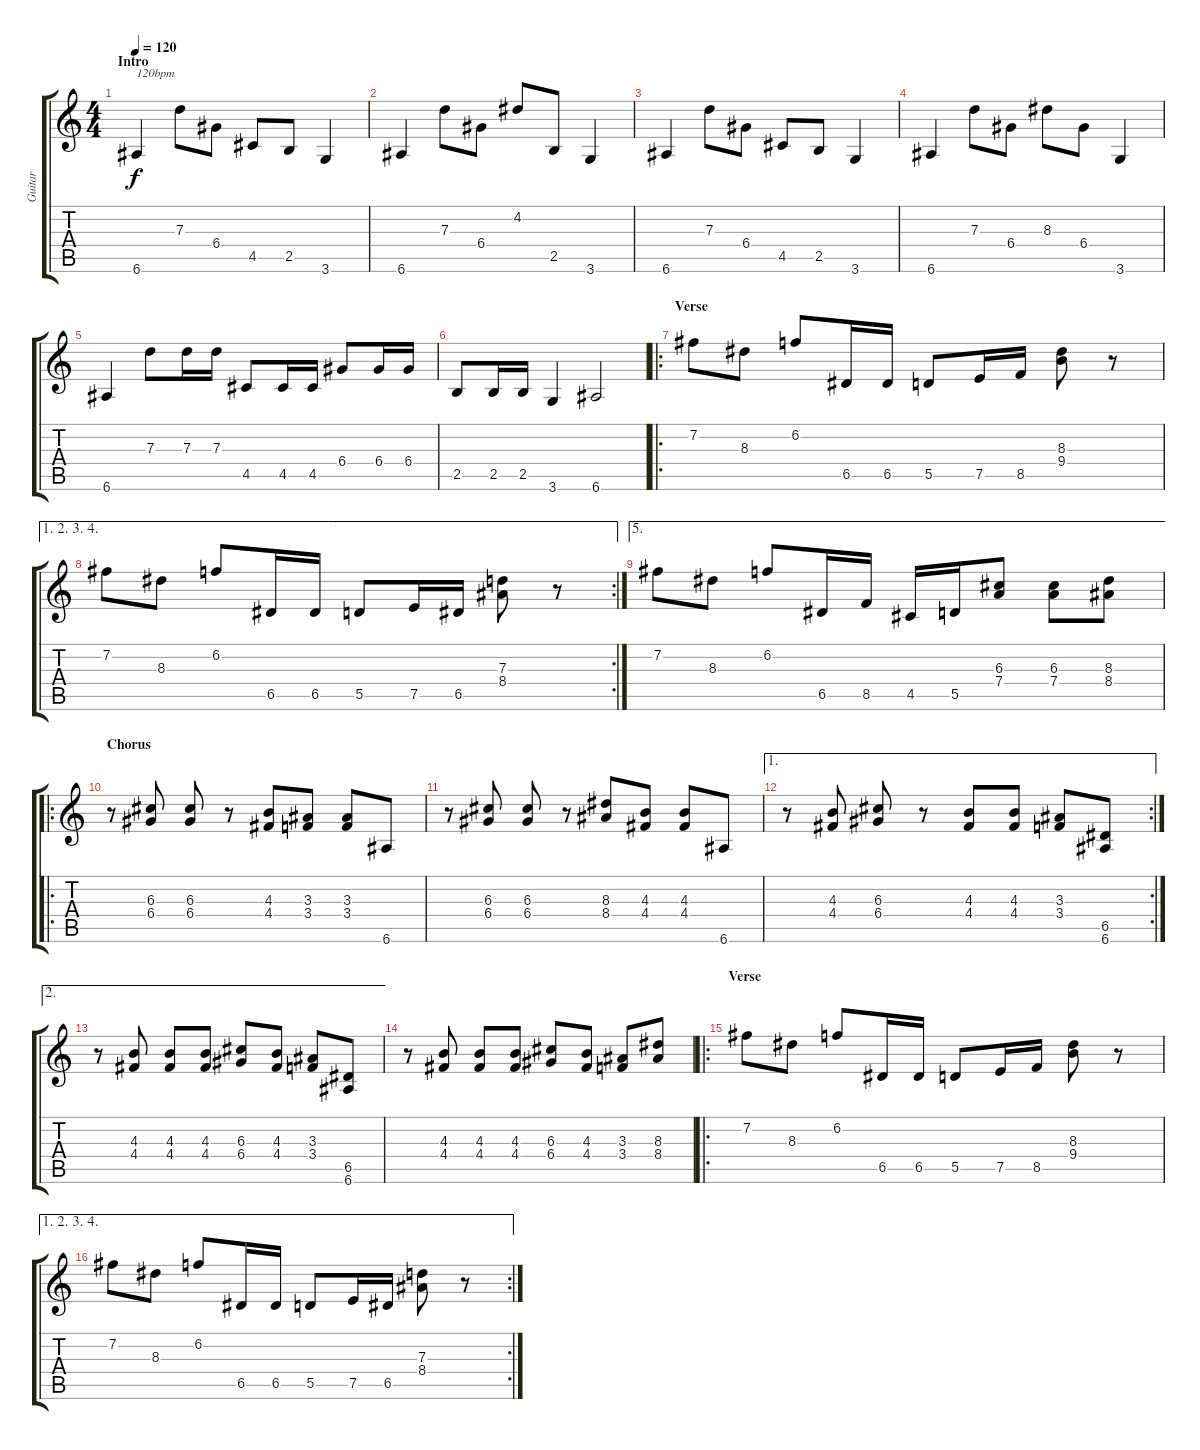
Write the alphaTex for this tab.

\track ("Guitar" "Guitar") {instrument overdrivenguitar}
\staff {score tabs}
\tuning (E4 B3 G3 D3 A2 E2) {hide}
\ts (4 4)
\section ("" "Intro")
\tempo 120
\clef g2
\ks c
6.6.4{txt "120bpm" dy f instrument overdrivenguitar} 7.3.8 6.4.8 4.5.8 2.5.8 3.6.4 |
6.6.4 7.3.8 6.4.8 4.2.8 2.5.8 3.6.4 |
6.6.4 7.3.8 6.4.8 4.5.8 2.5.8 3.6.4 |
6.6.4 7.3.8 6.4.8 8.3.8 6.4.8 3.6.4 |
6.6.4 7.3.8 7.3.16 7.3.16 4.5.8 4.5.16 4.5.16 6.4.8 6.4.16 6.4.16 |
2.5.8 2.5.16 2.5.16 3.6.4 6.6.2 |
\ro
\section ("" "Verse")
7.2.8 8.3.8 6.2.8 6.5.16 6.5.16 5.5.8 7.5.16 8.5.16 (8.3 9.4).8 r.8 |
\ae (1 2 3 4)
\rc 2
7.2.8 8.3.8 6.2.8 6.5.16 6.5.16 5.5.8 7.5.16 6.5.16 (7.3 8.4).8 r.8 |
\ae 5
7.2.8 8.3.8 6.2.8 6.5.16 8.5.16 4.5.16 5.5.16 (6.3 7.4).8 (6.3 7.4).8 (8.3 8.4).8 |
\ro
\section ("" "Chorus")
r.8 (6.3 6.4).8 (6.3 6.4).8 r.8 (4.3 4.4).8 (3.3 3.4).8 (3.3 3.4).8 6.6.8 |
r.8 (6.3 6.4).8 (6.3 6.4).8 r.8 (8.3 8.4).8 (4.3 4.4).8 (4.3 4.4).8 6.6.8 |
\ae 1
\rc 2
r.8 (4.3 4.4).8 (6.3 6.4).8 r.8 (4.3 4.4).8 (4.3 4.4).8 (3.3 3.4).8 (6.5 6.6).8 |
\ae 2
r.8 (4.3 4.4).8 (4.3 4.4).8 (4.3 4.4).8 (6.3 6.4).8 (4.3 4.4).8 (3.3 3.4).8 (6.5 6.6).8 |
r.8 (4.3 4.4).8 (4.3 4.4).8 (4.3 4.4).8 (6.3 6.4).8 (4.3 4.4).8 (3.3 3.4).8 (8.3 8.4).8 |
\ro
\section ("" "Verse")
7.2.8 8.3.8 6.2.8 6.5.16 6.5.16 5.5.8 7.5.16 8.5.16 (8.3 9.4).8 r.8 |
\ae (1 2 3 4)
\rc 2
7.2.8 8.3.8 6.2.8 6.5.16 6.5.16 5.5.8 7.5.16 6.5.16 (7.3 8.4).8 r.8
